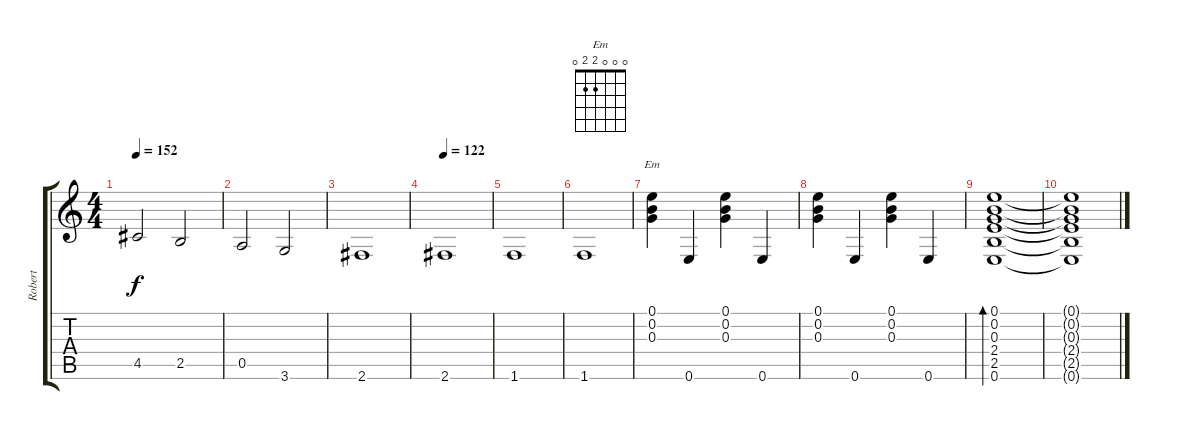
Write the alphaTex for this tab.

\track ("Robert" "Robert") {instrument acousticguitarnylon}
\staff {score tabs}
\tuning (E4 B3 G3 D3 A2 E2) {hide}
\chord ("Em" 0 0 0 2 2 0)
\ts (4 4)
\tempo 152
\clef g2
\ks c
4.5.2{dy f} 2.5.2 |
0.5.2 3.6.2 |
2.6.1 |
\tempo 122
2.6.1 |
1.6.1 |
1.6.1 |
(0.1 0.2 0.3).4{ch "Em"} 0.6.4 (0.1 0.2 0.3).4 0.6.4 |
(0.1 0.2 0.3).4 0.6.4 (0.1 0.2 0.3).4 0.6.4 |
(0.1 0.2 0.3 2.4 2.5 0.6).1{bd 480} |
(0.1{t} 0.2{t} 0.3{t} 2.4{t} 2.5{t} 0.6{t}).1
